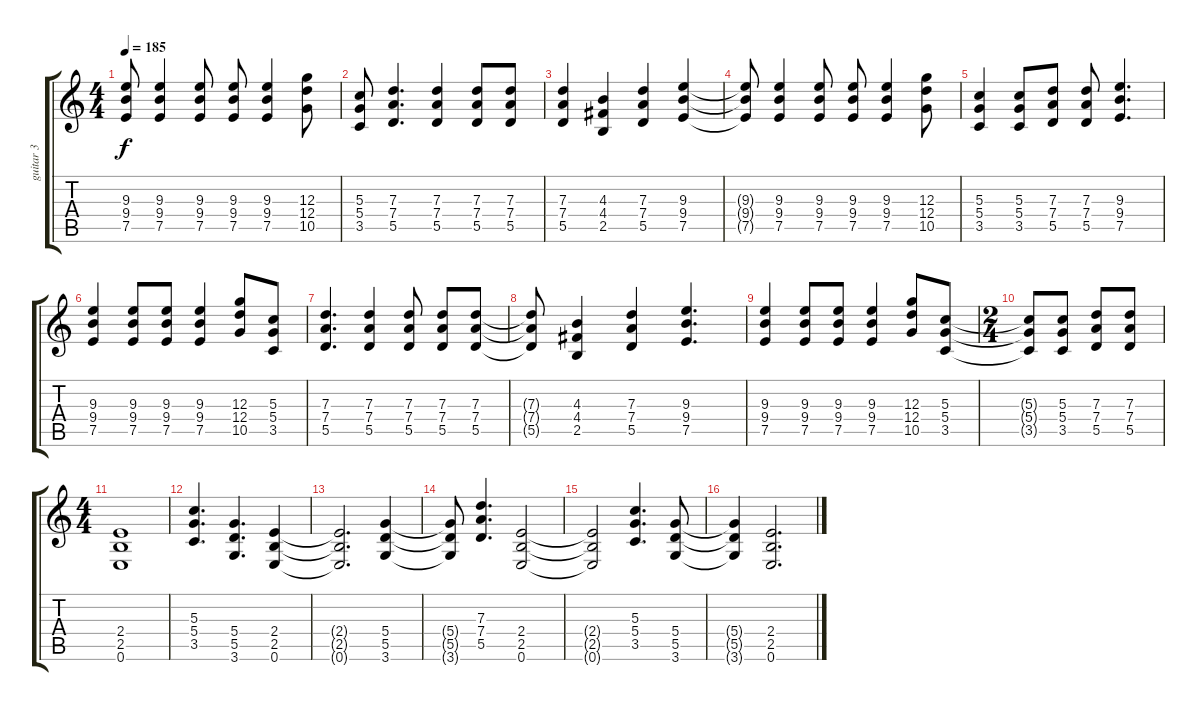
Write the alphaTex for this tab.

\track ("guitar 3" "guitar 3") {solo instrument distortionguitar}
\staff {score tabs}
\tuning (E4 B3 G3 D3 A2 E2) {hide}
\ts (4 4)
\tempo 185
\clef g2
\ks c
(9.3{t} 9.4{t} 7.5{t}).8{dy f} (9.3 9.4 7.5).4 (9.3 9.4 7.5).8 (9.3 9.4 7.5).8 (9.3 9.4 7.5).4 (12.3 12.4 10.5).8 |
(5.3 5.4 3.5).8 (7.3 7.4 5.5).4{d} (7.3 7.4 5.5).4 (7.3 7.4 5.5).8 (7.3 7.4 5.5).8 |
(7.3 7.4 5.5).4 (4.3 4.4 2.5).4 (7.3 7.4 5.5).4 (9.3 9.4 7.5).4 |
(9.3{t} 9.4{t} 7.5{t}).8 (9.3 9.4 7.5).4 (9.3 9.4 7.5).8 (9.3 9.4 7.5).8 (9.3 9.4 7.5).4 (12.3 12.4 10.5).8 |
(5.3 5.4 3.5).4 (5.3 5.4 3.5).8 (7.3 7.4 5.5).8 (7.3 7.4 5.5).8 (9.3 9.4 7.5).4{d} |
(9.3 9.4 7.5).4 (9.3 9.4 7.5).8 (9.3 9.4 7.5).8 (9.3 9.4 7.5).4 (12.3 12.4 10.5).8 (5.3 5.4 3.5).8 |
(7.3 7.4 5.5).4{d} (7.3 7.4 5.5).4 (7.3 7.4 5.5).8 (7.3 7.4 5.5).8 (7.3 7.4 5.5).8 |
(7.3{t} 7.4{t} 5.5{t}).8 (4.3 4.4 2.5).4 (7.3 7.4 5.5).4 (9.3 9.4 7.5).4{d} |
(9.3 9.4 7.5).4 (9.3 9.4 7.5).8 (9.3 9.4 7.5).8 (9.3 9.4 7.5).4 (12.3 12.4 10.5).8 (5.3 5.4 3.5).8 |
\ts (2 4)
(5.3{t} 5.4{t} 3.5{t}).8 (5.3 5.4 3.5).8 (7.3 7.4 5.5).8 (7.3 7.4 5.5).8 |
\ts (4 4)
(2.4 2.5 0.6).1 |
(5.3 5.4 3.5).4{d} (5.4 5.5 3.6).4{d} (2.4 2.5 0.6).4 |
(2.4{t} 2.5{t} 0.6{t}).2{d} (5.4 5.5 3.6).4 |
(5.4{t} 5.5{t} 3.6{t}).8 (7.3 7.4 5.5).4{d} (2.4 2.5 0.6).2 |
(2.4{t} 2.5{t} 0.6{t}).2 (5.3 5.4 3.5).4{d} (5.4 5.5 3.6).8 |
(5.4{t} 5.5{t} 3.6{t}).4 (2.4 2.5 0.6).2{d}
